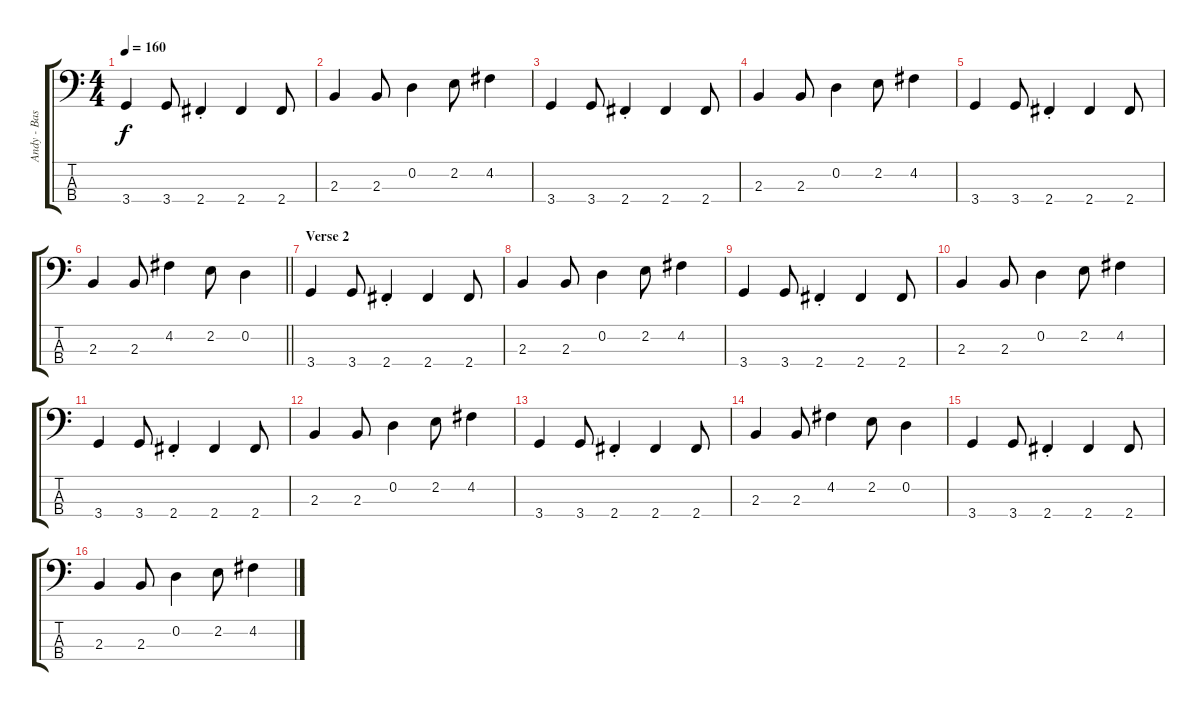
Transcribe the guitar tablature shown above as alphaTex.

\track ("Andy - Bass" "Andy - Bas") {instrument electricbassfinger}
\staff {score tabs}
\tuning (G2 D2 A1 E1) {hide}
\ts (4 4)
\tempo 160
\clef f4
\ks c
3.4.4{dy f} 3.4.8 2.4{st}.4 2.4.4 2.4.8 |
2.3.4 2.3.8 0.2.4 2.2.8 4.2.4 |
3.4.4 3.4.8 2.4{st}.4 2.4.4 2.4.8 |
2.3.4 2.3.8 0.2.4 2.2.8 4.2.4 |
3.4.4 3.4.8 2.4{st}.4 2.4.4 2.4.8 |
\barLineRight lightlight
2.3.4 2.3.8 4.2.4 2.2.8 0.2.4 |
\section ("" "Verse 2")
3.4.4 3.4.8 2.4{st}.4 2.4.4 2.4.8 |
2.3.4 2.3.8 0.2.4 2.2.8 4.2.4 |
3.4.4 3.4.8 2.4{st}.4 2.4.4 2.4.8 |
2.3.4 2.3.8 0.2.4 2.2.8 4.2.4 |
3.4.4 3.4.8 2.4{st}.4 2.4.4 2.4.8 |
2.3.4 2.3.8 0.2.4 2.2.8 4.2.4 |
3.4.4 3.4.8 2.4{st}.4 2.4.4 2.4.8 |
2.3.4 2.3.8 4.2.4 2.2.8 0.2.4 |
3.4.4 3.4.8 2.4{st}.4 2.4.4 2.4.8 |
2.3.4 2.3.8 0.2.4 2.2.8 4.2.4
